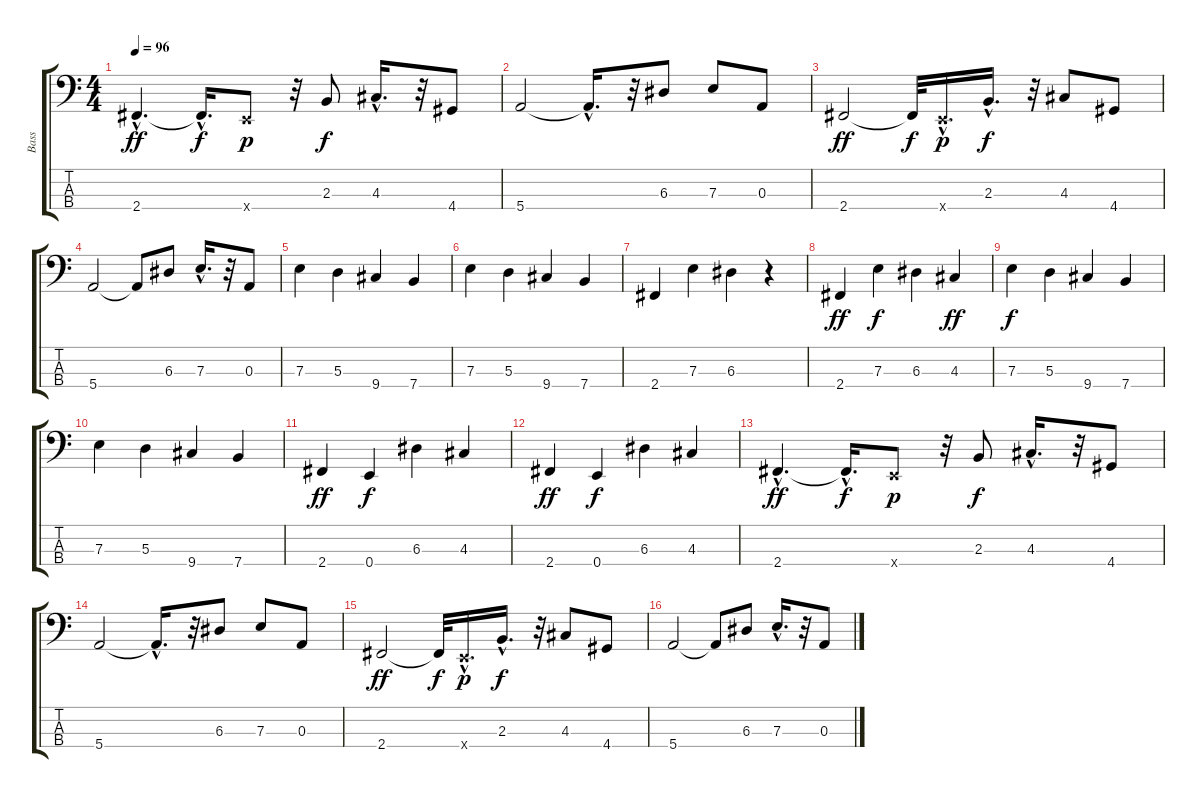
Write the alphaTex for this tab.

\track ("Bass" "Bass") {instrument electricbassfinger}
\staff {score tabs}
\tuning (G2 D2 A1 E1) {hide}
\ts (4 4)
\tempo 96
\clef f4
\ks c
2.4{hac}.4{d dy ff} 2.4{hac t}.16{d dy f} 0.4{x}.8{dy p} r.32 2.3.8{dy f} 4.3{hac}.16{d} r.32 4.4.8 |
5.4.2 5.4{hac t}.16{d} r.32 6.3.8 7.3.8 0.3.8 |
2.4.2{dy ff} 2.4{t}.32{dy f} 0.4{hac x}.16{d dy p} 2.3{hac}.16{d dy f} r.32 4.3.8 4.4.8 |
5.4.2 5.4{t}.8 6.3.8 7.3{hac}.16{d} r.32 0.3.8 |
7.3.4 5.3.4 9.4.4 7.4.4 |
7.3.4 5.3.4 9.4.4 7.4.4 |
2.4.4 7.3.4 6.3.4 r.4 |
2.4.4{dy ff} 7.3.4{dy f} 6.3.4 4.3.4{dy ff} |
7.3.4{dy f} 5.3.4 9.4.4 7.4.4 |
7.3.4 5.3.4 9.4.4 7.4.4 |
2.4.4{dy ff} 0.4.4{dy f} 6.3.4 4.3.4 |
2.4.4{dy ff} 0.4.4{dy f} 6.3.4 4.3.4 |
2.4{hac}.4{d dy ff} 2.4{hac t}.16{d dy f} 0.4{x}.8{dy p} r.32 2.3.8{dy f} 4.3{hac}.16{d} r.32 4.4.8 |
5.4.2 5.4{hac t}.16{d} r.32 6.3.8 7.3.8 0.3.8 |
2.4.2{dy ff} 2.4{t}.32{dy f} 0.4{hac x}.16{d dy p} 2.3{hac}.16{d dy f} r.32 4.3.8 4.4.8 |
5.4.2 5.4{t}.8 6.3.8 7.3{hac}.16{d} r.32 0.3.8
